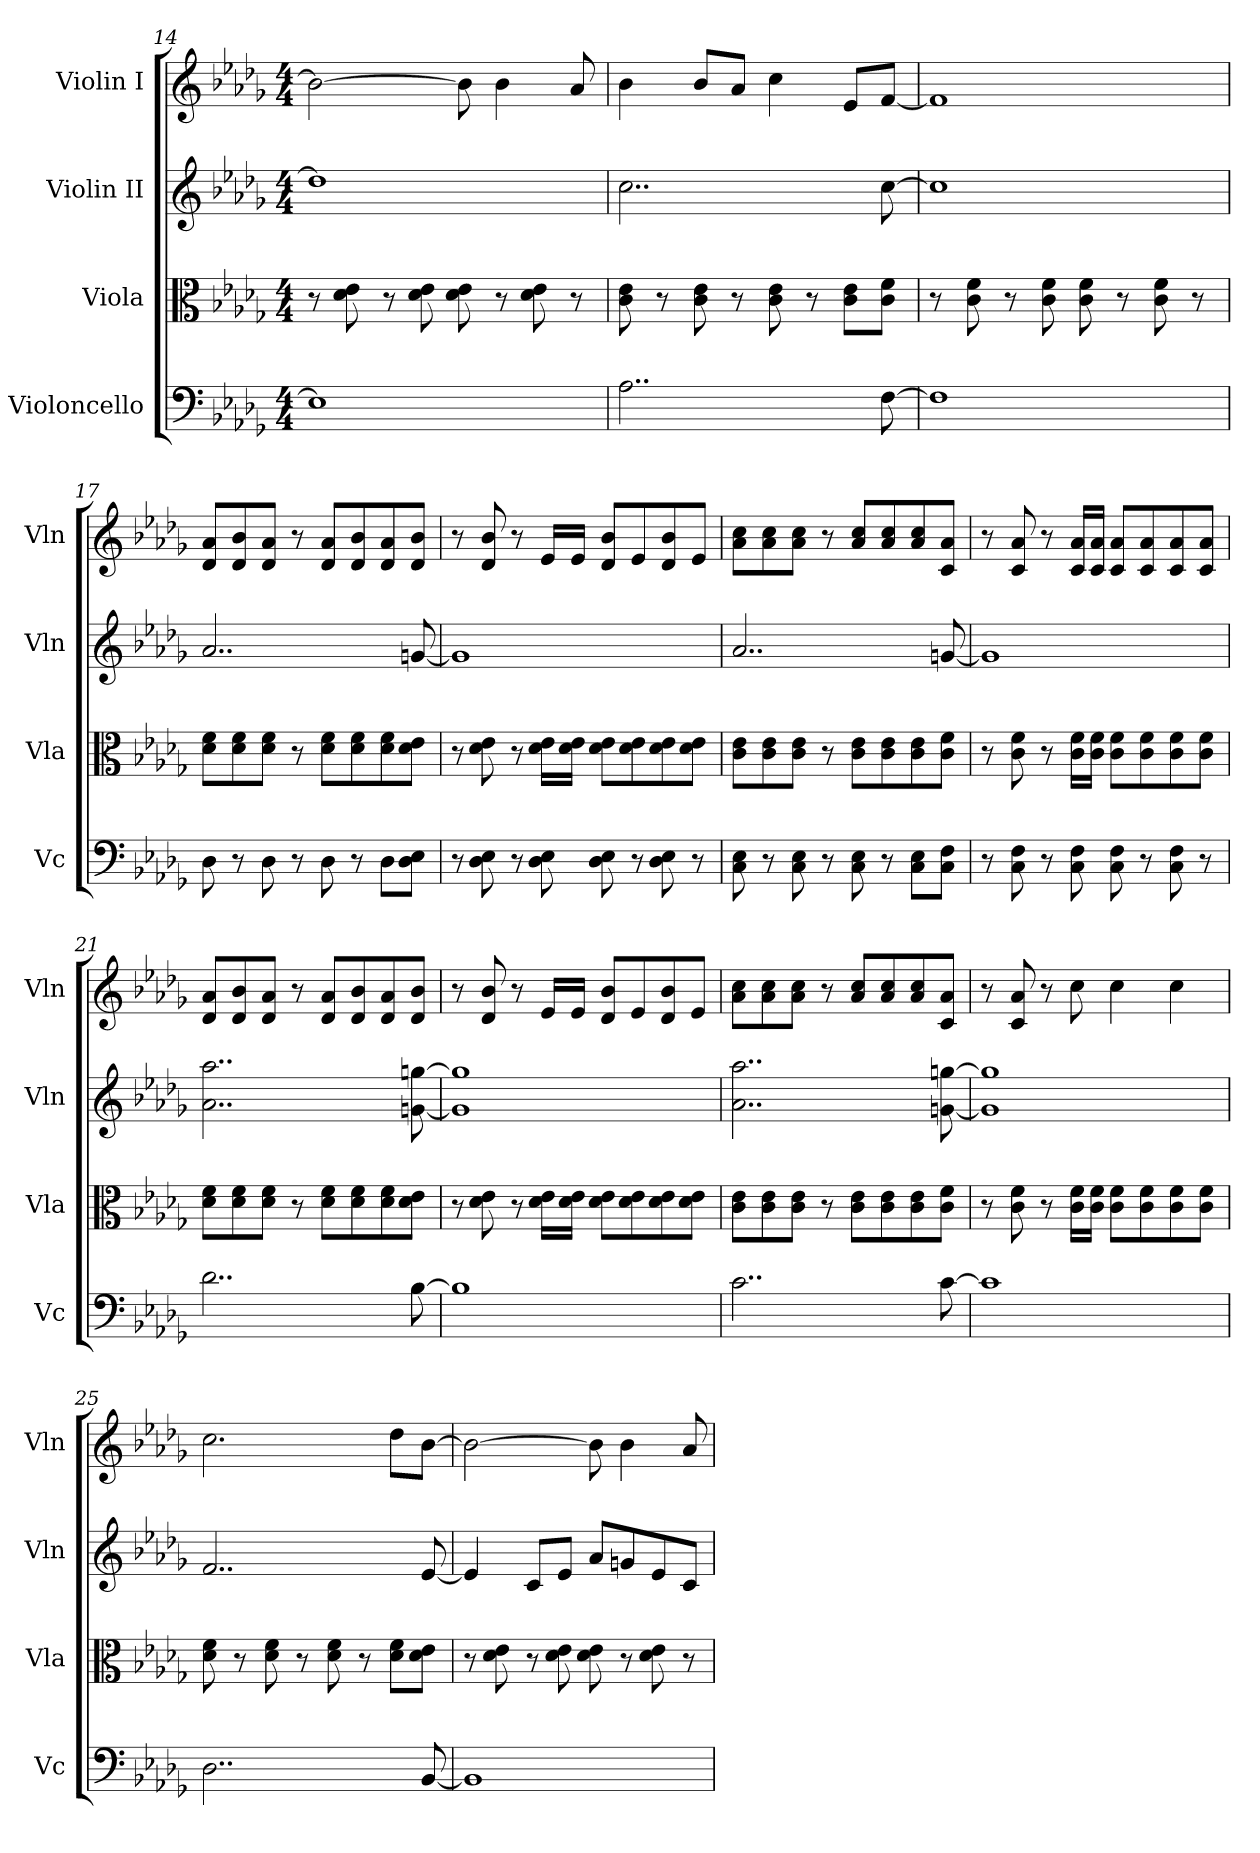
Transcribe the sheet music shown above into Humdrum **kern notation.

**kern	**kern	**kern	**kern
*part4	*part3	*part2	*part1
*staff4	*staff3	*staff2	*staff1
*I"Violoncello	*I"Viola	*I"Violin II	*I"Violin I
*I'Vc	*I'Vla	*I'Vln	*I'Vln
*clefF4	*clefC3	*clefG2	*clefG2
*k[b-e-a-d-g-]	*k[b-e-a-d-g-]	*k[b-e-a-d-g-]	*k[b-e-a-d-g-]
*M4/4	*M4/4	*M4/4	*M4/4
=14	=14	=14	=14
1E-]	8r	1dd-]	2b-\_
.	8d-\ 8e-\	.	.
.	8r	.	.
.	8d-\ 8e-\	.	.
.	8d-\ 8e-\	.	8b-\]
.	8r	.	4b-\
.	8d-\ 8e-\	.	.
.	8r	.	8a-/
=15	=15	=15	=15
2..A-\	8c\ 8e-\	2..cc\	4b-\
.	8r	.	.
.	8c\ 8e-\	.	8b-/L
.	8r	.	8a-/J
.	8c\ 8e-\	.	4cc\
.	8r	.	.
.	8c\ 8e-\L	.	8e-/L
[8F\	8c\ 8f\J	[8cc\	[8f/J
=16	=16	=16	=16
1F]	8r	1cc]	1f]
.	8c\ 8f\	.	.
.	8r	.	.
.	8c\ 8f\	.	.
.	8c\ 8f\	.	.
.	8r	.	.
.	8c\ 8f\	.	.
.	8r	.	.
!!LO:LB:g=z
=17	=17	=17	=17
8D-\	8d-\ 8f\L	2..a-/	8d-/ 8a-/L
8r	8d-\ 8f\	.	8d-/ 8b-/
8D-\	8d-\ 8f\J	.	8d-/ 8a-/J
8r	8r	.	8r
8D-\	8d-\ 8f\L	.	8d-/ 8a-/L
8r	8d-\ 8f\	.	8d-/ 8b-/
8D-\L	8d-\ 8f\	.	8d-/ 8a-/
8D-\ 8E-\J	8d-\ 8e-\J	[8gn/	8d-/ 8b-/J
=18	=18	=18	=18
8r	8r	1g]	8r
8D-\ 8E-\	8d-\ 8e-\	.	8d-/ 8b-/
8r	8r	.	8r
8D-\ 8E-\	16d-\ 16e-\LL	.	16e-/LL
.	16d-\ 16e-\JJ	.	16e-/JJ
8D-\ 8E-\	8d-\ 8e-\L	.	8d-/ 8b-/L
8r	8d-\ 8e-\	.	8e-/
8D-\ 8E-\	8d-\ 8e-\	.	8d-/ 8b-/
8r	8d-\ 8e-\J	.	8e-/J
=19	=19	=19	=19
8C\ 8E-\	8c\ 8e-\L	2..a-/	8a-\ 8cc\L
8r	8c\ 8e-\	.	8a-\ 8cc\
8C\ 8E-\	8c\ 8e-\J	.	8a-\ 8cc\J
8r	8r	.	8r
8C\ 8E-\	8c\ 8e-\L	.	8a-/ 8cc/L
8r	8c\ 8e-\	.	8a-/ 8cc/
8C\ 8E-\L	8c\ 8e-\	.	8a-/ 8cc/
8C\ 8F\J	8c\ 8f\J	[8gn/	8c/ 8a-/J
=20	=20	=20	=20
8r	8r	1g]	8r
8C\ 8F\	8c\ 8f\	.	8c/ 8a-/
8r	8r	.	8r
8C\ 8F\	16c\ 16f\LL	.	16c/ 16a-/LL
.	16c\ 16f\JJ	.	16c/ 16a-/JJ
8C\ 8F\	8c\ 8f\L	.	8c/ 8a-/L
8r	8c\ 8f\	.	8c/ 8a-/
8C\ 8F\	8c\ 8f\	.	8c/ 8a-/
8r	8c\ 8f\J	.	8c/ 8a-/J
!!LO:LB:g=z
=21	=21	=21	=21
2..d-\	8d-\ 8f\L	2..a-\ 2..aa-\	8d-/ 8a-/L
.	8d-\ 8f\	.	8d-/ 8b-/
.	8d-\ 8f\J	.	8d-/ 8a-/J
.	8r	.	8r
.	8d-\ 8f\L	.	8d-/ 8a-/L
.	8d-\ 8f\	.	8d-/ 8b-/
.	8d-\ 8f\	.	8d-/ 8a-/
[8B-\	8d-\ 8e-\J	[8gn\ [8ggn\	8d-/ 8b-/J
=22	=22	=22	=22
1B-]	8r	1g] 1gg]	8r
.	8d-\ 8e-\	.	8d-/ 8b-/
.	8r	.	8r
.	16d-\ 16e-\LL	.	16e-/LL
.	16d-\ 16e-\JJ	.	16e-/JJ
.	8d-\ 8e-\L	.	8d-/ 8b-/L
.	8d-\ 8e-\	.	8e-/
.	8d-\ 8e-\	.	8d-/ 8b-/
.	8d-\ 8e-\J	.	8e-/J
=23	=23	=23	=23
2..c\	8c\ 8e-\L	2..a-\ 2..aa-\	8a-\ 8cc\L
.	8c\ 8e-\	.	8a-\ 8cc\
.	8c\ 8e-\J	.	8a-\ 8cc\J
.	8r	.	8r
.	8c\ 8e-\L	.	8a-/ 8cc/L
.	8c\ 8e-\	.	8a-/ 8cc/
.	8c\ 8e-\	.	8a-/ 8cc/
[8c\	8c\ 8f\J	[8gn\ [8ggn\	8c/ 8a-/J
=24	=24	=24	=24
1c]	8r	1g] 1gg]	8r
.	8c\ 8f\	.	8c/ 8a-/
.	8r	.	8r
.	16c\ 16f\LL	.	8cc\
.	16c\ 16f\JJ	.	.
.	8c\ 8f\L	.	4cc\
.	8c\ 8f\	.	.
.	8c\ 8f\	.	4cc\
.	8c\ 8f\J	.	.
!!LO:PB:g=z
=25	=25	=25	=25
2..D-\	8d-\ 8f\	2..f/	2.cc\
.	8r	.	.
.	8d-\ 8f\	.	.
.	8r	.	.
.	8d-\ 8f\	.	.
.	8r	.	.
.	8d-\ 8f\L	.	8dd-\L
[8BB-/	8d-\ 8e-\J	[8e-/	[8b-\J
=26	=26	=26	=26
1BB-]	8r	4e-/]	2b-\_
.	8d-\ 8e-\	.	.
.	8r	8c/L	.
.	8d-\ 8e-\	8e-/J	.
.	8d-\ 8e-\	8a-/L	8b-\]
.	8r	8gn/	4b-\
.	8d-\ 8e-\	8e-/	.
.	8r	8c/J	8a-/
=	=	=	=
*-	*-	*-	*-
